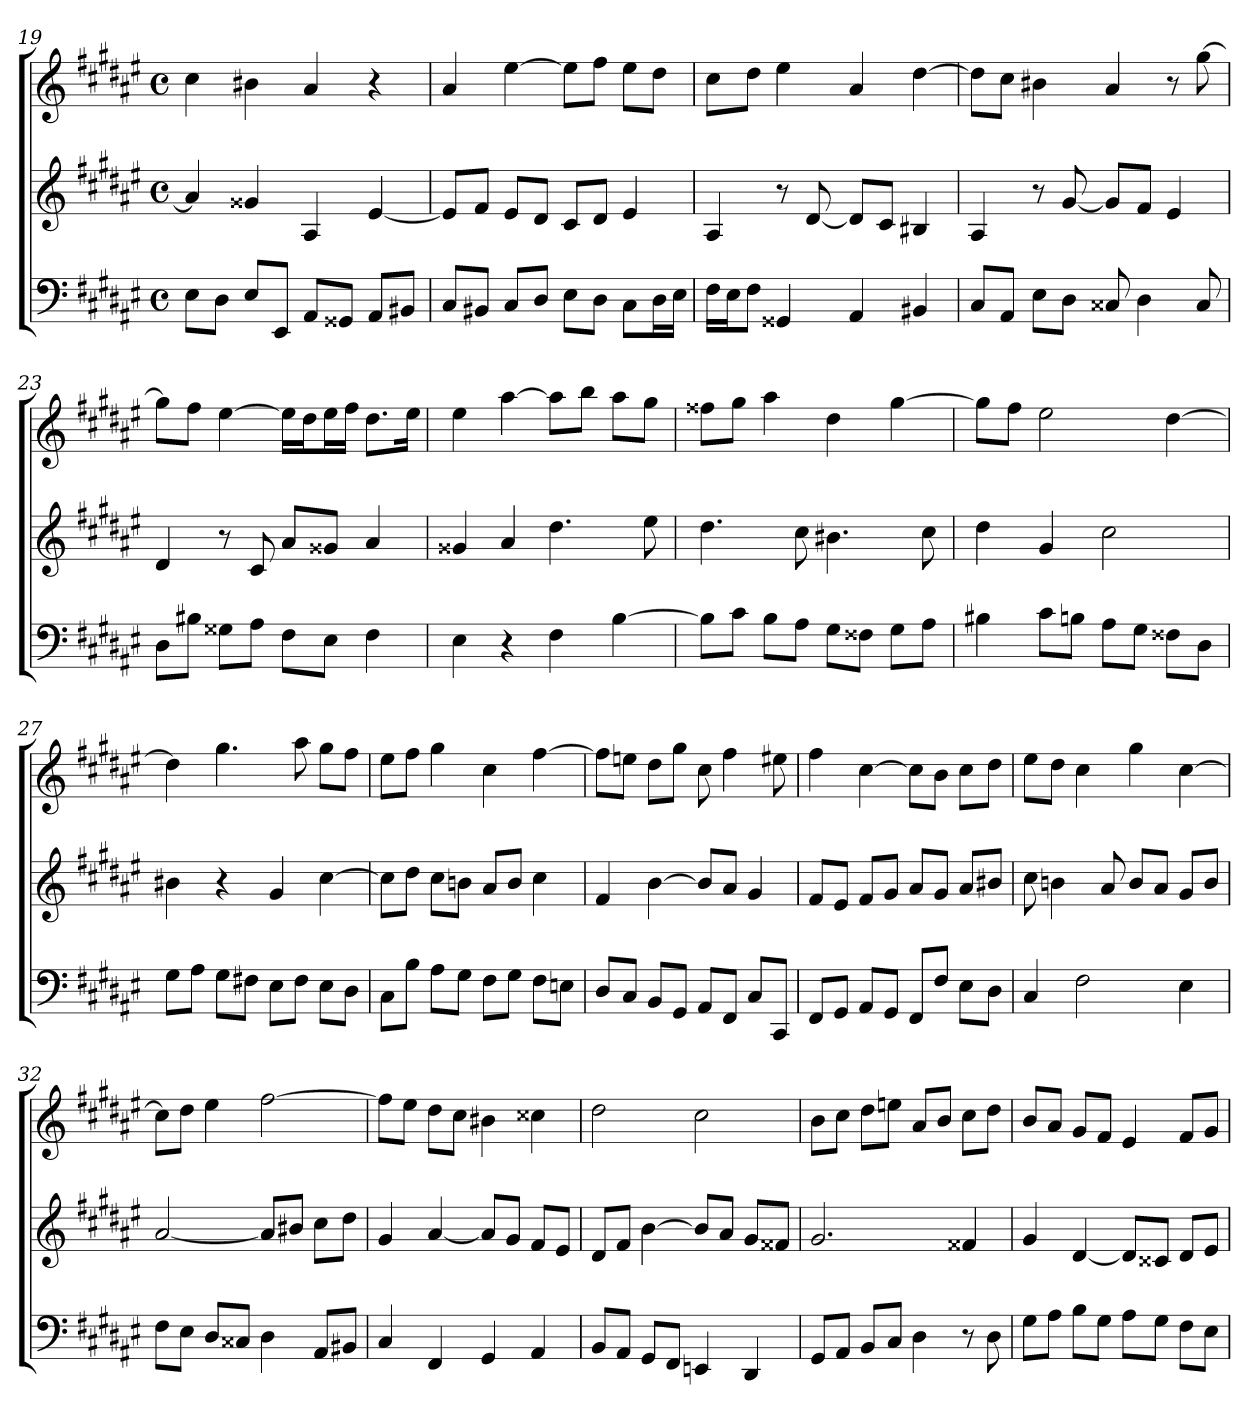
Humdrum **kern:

**kern	**kern	**kern
*part3	*part2	*part1
*staff3	*staff2	*staff1
*clefF4	*clefG2	*clefG2
*k[f#c#g#d#a#e#]	*k[f#c#g#d#a#e#]	*k[f#c#g#d#a#e#]
*d#:	*d#:	*d#:
*M4/4	*M4/4	*M4/4
*met(c)	*met(c)	*met(c)
=19	=19	=19
8E#\L	4a#]	4cc#
8D#\J	.	.
8E#/L	4g##X	4b#X
8EE#/J	.	.
8AA#/L	4A#	4a#
8GG##X/J	.	.
8AA#/L	[4e#	4r
8BB#X/J	.	.
=20	=20	=20
8C#/L	8e#/L]	4a#
8BB#X/J	8f#/J	.
8C#/L	8e#/L	[4ee#
8D#/J	8d#/J	.
8E#\L	8c#/L	8ee#\L]
8D#\J	8d#/J	8ff#\J
8C#\L	4e#	8ee#\L
16D#\L	.	8dd#\J
16E#\JJ	.	.
=21	=21	=21
16F#\LL	4A#	8cc#\L
16E#\J	.	.
8F#\J	.	8dd#\J
4GG##X	8r	4ee#
.	[8d#	.
4AA#	8d#/L]	4a#
.	8c#/J	.
4BB#X	4B#X	[4dd#
=22	=22	=22
8C#/L	4A#	8dd#\L]
8AA#/J	.	8cc#\J
8E#\L	8r	4b#X
8D#\J	[8g#	.
8C##X	8g#/L]	4a#
4D#	8f#/J	.
.	4e#	8r
8C##	.	[8gg#
=23	=23	=23
8D#\L	4d#	8gg#\L]
8B#X\J	.	8ff#\J
8G##X\L	8r	[4ee#
8A#\J	8c#	.
8F#\L	8a#/L	16ee#\LL]
.	.	16dd#\J
8E#\J	8g##X/J	16ee#\L
.	.	16ff#\JJ
4F#	4a#	8.dd#\L
.	.	16ee#\Jk
=24	=24	=24
4E#	4g##X	4ee#
4r	4a#	[4aa#
4F#	4.dd#	8aa#\L]
.	.	8bb\J
[4B	.	8aa#\L
.	8ee#	8gg#\J
=25	=25	=25
8B\L]	4.dd#	8ff##X\L
8c#\J	.	8gg#\J
8B\L	.	4aa#
8A#\J	8cc#	.
8G#\L	4.b#X	4dd#
8F##X\J	.	.
8G#\L	.	[4gg#
8A#\J	8cc#	.
=26	=26	=26
4B#X	4dd#	8gg#\L]
.	.	8ff#\J
8c#\L	4g#	2ee#
8Bn\J	.	.
8A#\L	2cc#	.
8G#\J	.	.
8F##X\L	.	[4dd#
8D#\J	.	.
=27	=27	=27
8G#\L	4b#X	4dd#]
8A#\J	.	.
8G#\L	4r	4.gg#
8F#X\J	.	.
8E#\L	4g#	.
8F#\J	.	8aa#
8E#\L	[4cc#	8gg#\L
8D#\J	.	8ff#\J
=28	=28	=28
8C#\L	8cc#\L]	8ee#\L
8B\J	8dd#\J	8ff#\J
8A#\L	8cc#\L	4gg#
8G#\J	8bn\J	.
8F#\L	8a#/L	4cc#
8G#\J	8b/J	.
8F#\L	4cc#	[4ff#
8En\J	.	.
=29	=29	=29
8D#/L	4f#	8ff#\L]
8C#/J	.	8een\J
8BB/L	[4b	8dd#\L
8GG#/J	.	8gg#\J
8AA#/L	8b/L]	8cc#
8FF#/J	8a#/J	4ff#
8C#/L	4g#	.
8CC#/J	.	8ee#X
=30	=30	=30
8FF#/L	8f#/L	4ff#
8GG#/J	8e#/J	.
8AA#/L	8f#/L	[4cc#
8GG#/J	8g#/J	.
8FF#/L	8a#/L	8cc#\L]
8F#/J	8g#/J	8b\J
8E#\L	8a#/L	8cc#\L
8D#\J	8b#X/J	8dd#\J
=31	=31	=31
4C#	8cc#	8ee#\L
.	4bn	8dd#\J
2F#	.	4cc#
.	8a#	.
.	8b/L	4gg#
.	8a#/J	.
4E#	8g#/L	[4cc#
.	8b/J	.
=32	=32	=32
8F#\L	[2a#	8cc#\L]
8E#\J	.	8dd#\J
8D#/L	.	4ee#
8C##X/J	.	.
4D#	8a#/L]	[2ff#
.	8b#X/J	.
8AA#/L	8cc#\L	.
8BB#X/J	8dd#\J	.
=33	=33	=33
4C#	4g#	8ff#\L]
.	.	8ee#\J
4FF#	[4a#	8dd#\L
.	.	8cc#\J
4GG#	8a#/L]	4b#X
.	8g#/J	.
4AA#	8f#/L	4cc##X
.	8e#/J	.
=34	=34	=34
8BB/L	8d#/L	2dd#
8AA#/J	8f#/J	.
8GG#/L	[4b	.
8FF#/J	.	.
4EEn	8b/L]	2cc#
.	8a#/J	.
4DD#	8g#/L	.
.	8f##X/J	.
=35	=35	=35
8GG#/L	2.g#	8b\L
8AA#/J	.	8cc#\J
8BB/L	.	8dd#\L
8C#/J	.	8een\J
4D#	.	8a#/L
.	.	8b/J
8r	4f##X	8cc#\L
8D#	.	8dd#\J
=36	=36	=36
8G#\L	4g#	8b/L
8A#\J	.	8a#/J
8B\L	[4d#	8g#/L
8G#\J	.	8f#/J
8A#\L	8d#/L]	4e#
8G#\J	8c##X/J	.
8F#\L	8d#/L	8f#/L
8E#\J	8e#/J	8g#/J
=	=	=
*-	*-	*-
